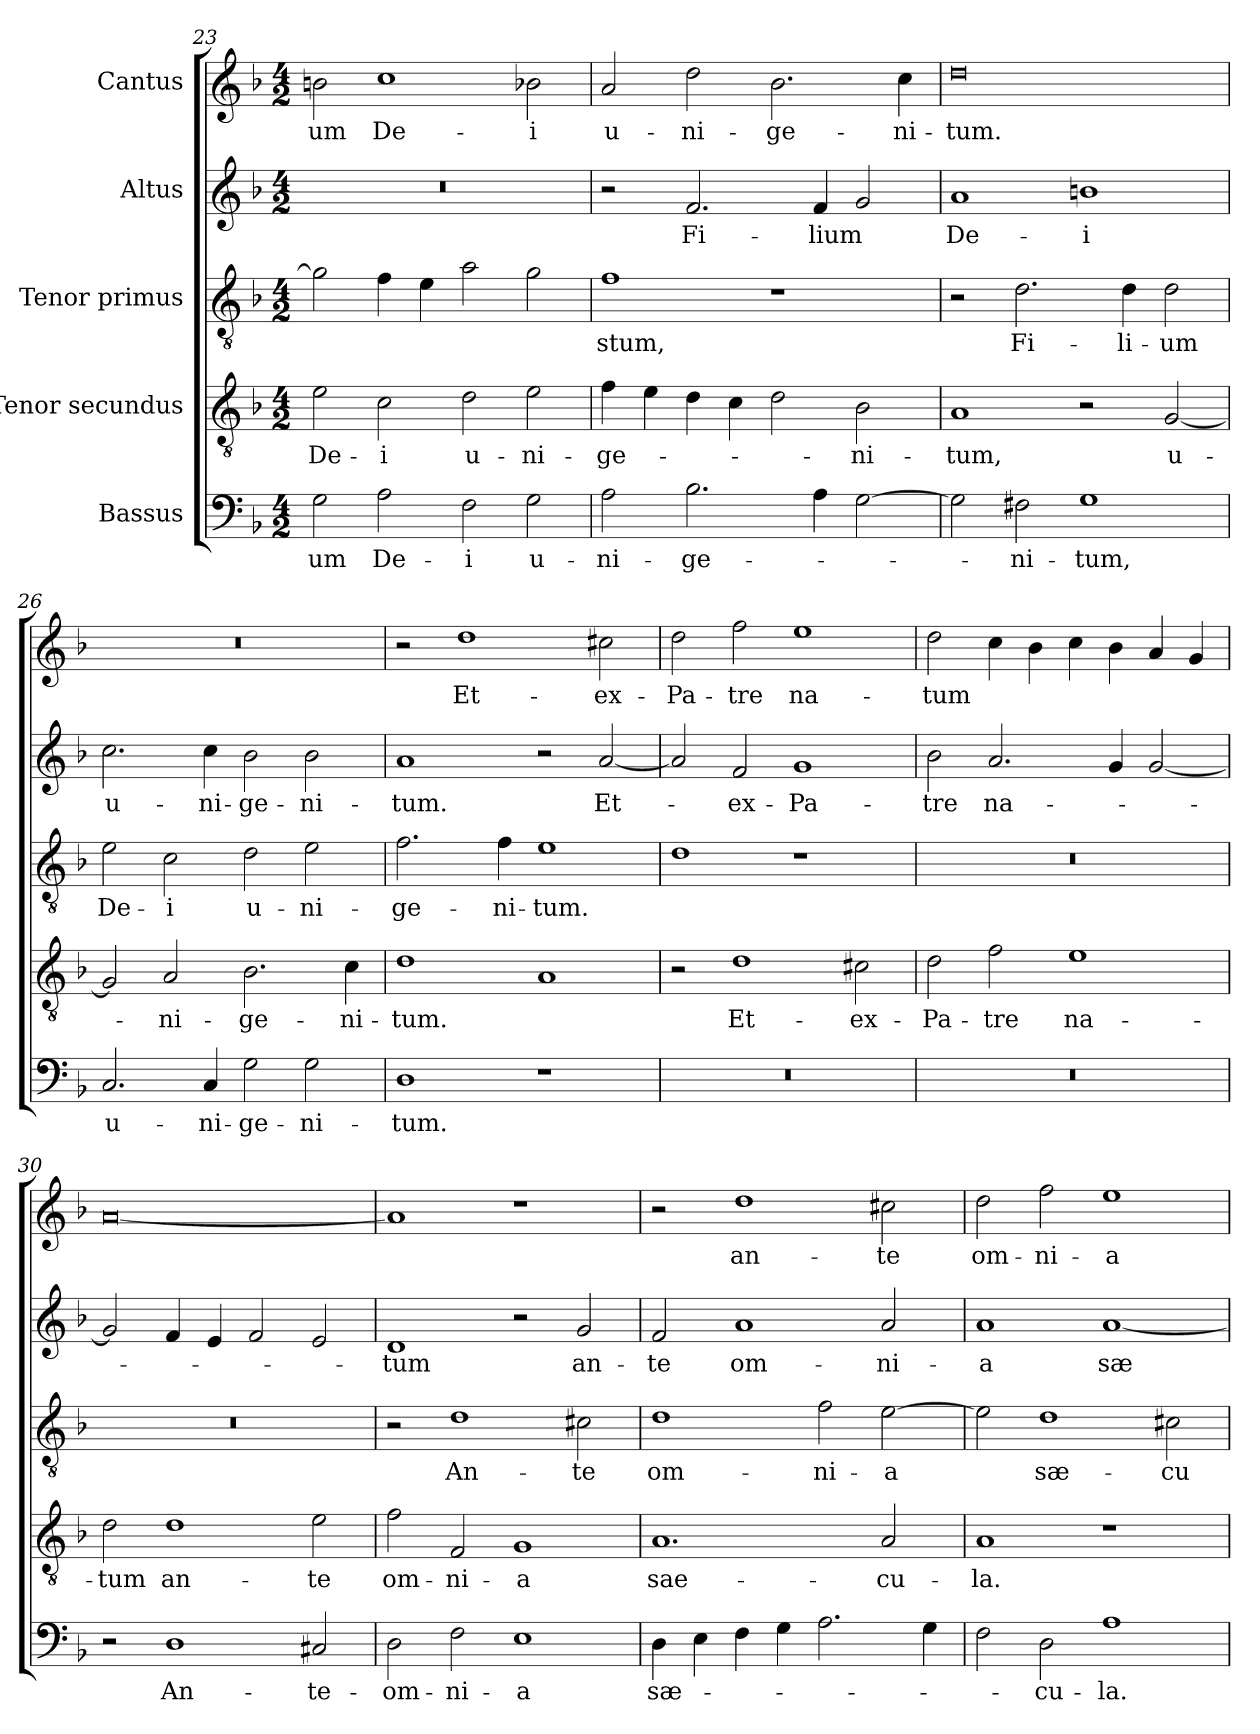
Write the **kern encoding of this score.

**kern	**text	**kern	**text	**kern	**text	**kern	**text	**kern	**text
*part5	*part5	*part4	*part4	*part3	*part3	*part2	*part2	*part1	*part1
*staff5	*staff5	*staff4	*staff4	*staff3	*staff3	*staff2	*staff2	*staff1	*staff1
*I"Bassus	*	*I"Tenor secundus	*	*I"Tenor primus	*	*I"Altus	*	*I"Cantus	*
*clefF4	*	*clefGv2	*	*clefGv2	*	*clefG2	*	*clefG2	*
*k[b-]	*	*k[b-]	*	*k[b-]	*	*k[b-]	*	*k[b-]	*
*M4/2	*	*M4/2	*	*M4/2	*	*M4/2	*	*M4/2	*
=23	=23	=23	=23	=23	=23	=23	=23	=23	=23
2G\	-um	2e\	De-	2g\]	.	0r	.	2bn\	-um
2A\	De-	2c\	-i	4f\	.	.	.	1cc\	De-
.	.	.	.	4e\	.	.	.	.	.
2F\	-i	2d\	u-	2a\	.	.	.	.	.
2G\	u-	2e\	-ni-	2g\	.	.	.	2b-X\	-i
=24	=24	=24	=24	=24	=24	=24	=24	=24	=24
2A\	-ni-	4f\	-ge-	1f\	-stum,	2r	.	2a/	u-
.	.	4e\	.	.	.	.	.	.	.
2.B-\	-ge-	4d\	.	.	.	2.f/	Fi-	2dd\	-ni-
.	.	4c\	.	.	.	.	.	.	.
.	.	2d\	.	1r	.	.	.	2.b-\	-ge-
4A\	.	.	.	.	.	4f/	-lium	.	.
[2G\	.	2B-\	-ni-	.	.	2g/	.	.	.
.	.	.	.	.	.	.	.	4cc\	-ni-
=25	=25	=25	=25	=25	=25	=25	=25	=25	=25
2G\]	.	1A/	-tum,	2r	.	1a/	De-	0dd\	-tum.
2F#X\	-ni-	.	.	2.d\	Fi-	.	.	.	.
1G\	-tum,	2r	.	.	.	1bn\	-i	.	.
.	.	.	.	4d\	-li-	.	.	.	.
.	.	[2G/	u-	2d\	-um	.	.	.	.
=26	=26	=26	=26	=26	=26	=26	=26	=26	=26
2.C/	u-	2G/]	.	2e\	De-	2.cc\	u-	0r	.
.	.	2A/	-ni-	2c\	-i	.	.	.	.
4C/	-ni-	.	.	.	.	4cc\	-ni-	.	.
2G\	-ge-	2.B-\	-ge-	2d\	u-	2b-\	-ge-	.	.
2G\	-ni-	.	.	2e\	-ni-	2b-\	-ni-	.	.
.	.	4c\	-ni-	.	.	.	.	.	.
=27	=27	=27	=27	=27	=27	=27	=27	=27	=27
1D\	-tum.	1d\	-tum.	2.f\	-ge-	1a/	-tum.	2r	.
.	.	.	.	.	.	.	.	1dd\	Et-
.	.	.	.	4f\	-ni-	.	.	.	.
1r	.	1A/	.	1e\	-tum.	2r	.	.	.
.	.	.	.	.	.	[2a/	Et-	2cc#X\	ex-
=28	=28	=28	=28	=28	=28	=28	=28	=28	=28
0r	.	2r	.	1d\	.	2a/]	.	2dd\	Pa-
.	.	1d\	Et-	.	.	2f/	ex-	2ff\	-tre
.	.	.	.	1r	.	1g/	Pa-	1ee\	na-
.	.	2c#X\	ex-	.	.	.	.	.	.
=29	=29	=29	=29	=29	=29	=29	=29	=29	=29
0r	.	2d\	Pa-	0r	.	2b-\	-tre	2dd\	-tum
.	.	2f\	-tre	.	.	2.a/	na-	4cc\	.
.	.	.	.	.	.	.	.	4b-\	.
.	.	1e\	na-	.	.	.	.	4cc\	.
.	.	.	.	.	.	4g/	.	4b-\	.
.	.	.	.	.	.	[2g/	.	4a/	.
.	.	.	.	.	.	.	.	4g/	.
=30	=30	=30	=30	=30	=30	=30	=30	=30	=30
2r	.	2d\	-tum	0r	.	2g/]	.	[0a/	.
1D\	An-	1d\	an-	.	.	4f/	.	.	.
.	.	.	.	.	.	4e/	.	.	.
.	.	.	.	.	.	2f/	.	.	.
2C#X/	-te-	2e\	-te	.	.	2e/	.	.	.
=31	=31	=31	=31	=31	=31	=31	=31	=31	=31
2D\	-om-	2f\	om-	2r	.	1d/	-tum	1a/]	.
2F\	-ni-	2F/	-ni-	1d\	An-	.	.	.	.
1E\	-a	1G/	-a	.	.	2r	.	1r	.
.	.	.	.	2c#X\	-te	2g/	an-	.	.
=32	=32	=32	=32	=32	=32	=32	=32	=32	=32
4D\	sæ-	1.A/	sae-	1d\	om-	2f/	-te	2r	.
4E\	.	.	.	.	.	.	.	.	.
4F\	.	.	.	.	.	1a/	om-	1dd\	an-
4G\	.	.	.	.	.	.	.	.	.
2.A\	.	.	.	2f\	-ni-	.	.	.	.
.	.	2A/	-cu-	[2e\	-a	2a/	-ni-	2cc#X\	-te
4G\	.	.	.	.	.	.	.	.	.
=33	=33	=33	=33	=33	=33	=33	=33	=33	=33
2F\	.	1A/	-la.	2e\]	.	1a/	-a	2dd\	om-
2D\	-cu-	.	.	1d\	sæ-	.	.	2ff\	-ni-
1A\	-la.	1r	.	.	.	[1a/	sæ-	1ee\	-a
.	.	.	.	2c#X\	-cu-	.	.	.	.
=	=	=	=	=	=	=	=	=	=
*-	*-	*-	*-	*-	*-	*-	*-	*-	*-
